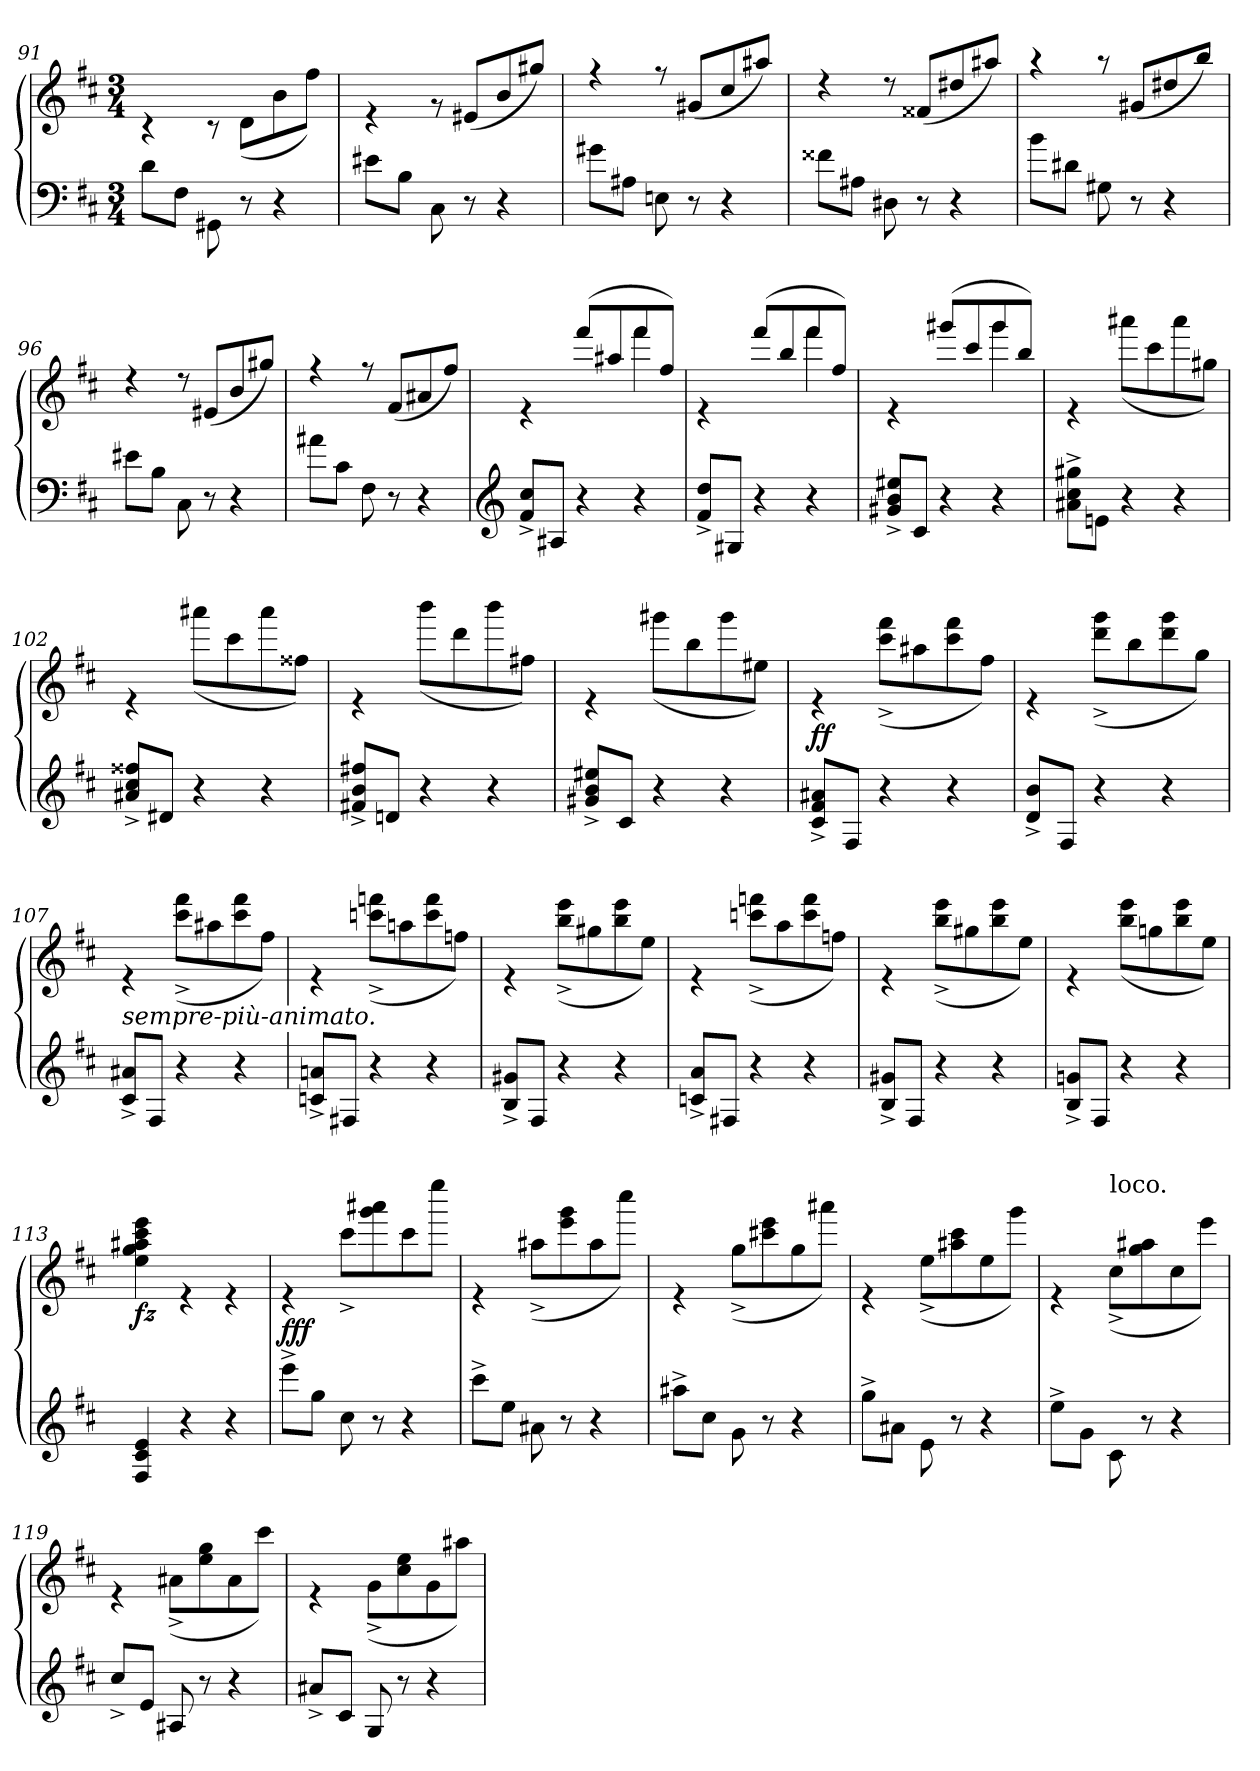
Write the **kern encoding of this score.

**kern	**kern	**dynam
*part1	*part1	*part1
*staff2	*staff1	*staff1/2
*clefF4	*clefG2	*
*k[f#c#]	*k[f#c#]	*
*M3/4	*M3/4	*
=91	=91	=91
*	*^	*
8d\L	2.ryy	4r	.
8F#\J	.	.	.
8GG#X\	.	8r	.
8r	.	(<8d\L	.
4r	.	8b\	.
.	.	8ff#\J)	.
=92	=92	=92	=92
8e#X\L	2.ryy	4r	.
8B\J	.	.	.
8C#\	.	8r	.
8r	.	(<8e#X/L	.
4r	.	8b/	.
.	.	8gg#X/J)	.
=93	=93	=93	=93
8g#X\L	2.ryy	4rff	.
8A#X\J	.	.	.
8En\	.	8rff	.
8r	.	(<8g#X/L	.
4r	.	8cc#/	.
.	.	8aa#X/J)	.
!!LO:LB:g=z	!!
=94	=94	=94	=94
8f##X\L	2.ryy	4rdd	.
8A#X\J	.	.	.
8D#X\	.	8rdd	.
8r	.	(<8f##X/L	.
4r	.	8dd#X/	.
.	.	8aa#X/J)	.
=95	=95	=95	=95
8b\L	2.ryy	4raa	.
8d#X\J	.	.	.
8G#X\	.	8raa	.
8r	.	(<8g#X/L	.
4r	.	8dd#X/	.
.	.	8bb/J)	.
=96	=96	=96	=96
8e#X\L	2.ryy	4rdd	.
8B\J	.	.	.
8C#\	.	8rdd	.
8r	.	(<8e#X/L	.
4r	.	8b/	.
.	.	8gg#X/J)	.
=97	=97	=97	=97
8a#X\L	2.ryy	4rff	.
8c#\J	.	.	.
8F#\	.	8rff	.
8r	.	(<8f#/L	.
4r	.	8a#X/	.
.	.	8ff#/J)	.
*	*v	*v	*
=98	=98	=98
*clefG2	*	*
*	*^	*
*	*	*^	*
8f#/^ 8cc#/^L	2.ryy	2reeeyy	4r	.
8A#X/J	.	.	.	.
4r	.	.	(>8fff#/L	.
.	.	.	8aa#X/	.
4r	.	4fff#\	8fff#/	.
.	.	.	8ff#/J)	.
!!LO:PB:g=z	!!	!!
=99	=99	=99	=99	=99
8f#/^ 8dd/^L	2.ryy	2reeeyy	4r	.
8G#X/J	.	.	.	.
4r	.	.	(>8fff#/L	.
.	.	.	8bb/	.
4r	.	4fff#\	8fff#/	.
.	.	.	8ff#/J)	.
=100	=100	=100	=100	=100
8g#X/^ 8b/^ 8ee#X/^L	2.ryy	2rcccyy	4r	.
8c#/J	.	.	.	.
4r	.	.	(>8ggg#X/L	.
.	.	.	8ccc#/	.
4r	.	4ggg#\	8ggg#/	.
.	.	.	8bb/J)	.
*	*	*v	*v	*
=101	=101	=101	=101
8a#X\^ 8cc#\^ 8gg#X\^L	2.ryy	4r	.
8en\J	.	.	.
4r	.	(<8aaa#X\L	.
.	.	8ccc#\	.
4r	.	8aaa#\	.
.	.	8gg#X\J)	.
=102	=102	=102	=102
8a#X/^ 8cc#/^ 8ff##X/^L	2.ryy	4r	.
8d#X/J	.	.	.
4r	.	(<8aaa#X\L	.
.	.	8ccc#\	.
4r	.	8aaa#\	.
.	.	8ff##X\J)	.
=103	=103	=103	=103
8f#X/^ 8b/^ 8ff#X/^L	2.ryy	4r	.
8dn/J	.	.	.
4r	.	(<8bbb\L	.
.	.	8ddd\	.
4r	.	8bbb\	.
.	.	8ff#X\J)	.
!!LO:LB:g=z	!!
=104	=104	=104	=104
8g#X/^ 8b/^ 8ee#X/^L	2.ryy	4r	.
8c#/J	.	.	.
4r	.	(>8ggg#X\L	.
.	.	8bb\	.
4r	.	8ggg#\	.
.	.	8ee#X\J)	.
=105	=105	=105	=105
!	!	!	!LO:DY:b
8c#/^ 8f#/^ 8a#X/^L	2.ryy	4r	ff
8F#/J	.	.	.
4r	.	(<8ccc#\^ 8fff#\^L	.
.	.	8aa#X\	.
4r	.	8ccc#\ 8fff#\	.
.	.	8ff#\J)	.
=106	=106	=106	=106
8d/^ 8b/^L	2.ryy	4r	.
8F#/J	.	.	.
4r	.	(>8ddd\^ 8ggg\^L	.
.	.	8bb\	.
4r	.	8ddd\ 8ggg\	.
.	.	8gg\J)	.
=107	=107	=107	=107
!	!LO:TX:b:i:t=sempre-più-animato.	!	!
8c#/^ 8a#X/^L	2.ryy	4r	.
8F#/J	.	.	.
4r	.	(<8ccc#\^ 8fff#\^L	.
.	.	8aa#X\	.
4r	.	8ccc#\ 8fff#\	.
.	.	8ff#\J)	.
=108	=108	=108	=108
8cn/^ 8an/^L	2.ryy	4r	.
8F#X/J	.	.	.
4r	.	(<8cccn\^ 8fffn\^L	.
.	.	8aan\	.
4r	.	8ccc\ 8fff\	.
.	.	8ffn\J)	.
!!LO:LB:g=z	!!
=109	=109	=109	=109
8B/^ 8g#X/^L	2.ryy	4r	.
8F#/J	.	.	.
4r	.	(<8bb\^ 8eee\^L	.
.	.	8gg#X\	.
4r	.	8bb\ 8eee\	.
.	.	8ee\J)	.
=110	=110	=110	=110
8cn/^ 8a/^L	2.ryy	4r	.
8F#X/J	.	.	.
4r	.	(>8cccn\^ 8fffn\^L	.
.	.	8aa\	.
4r	.	8ccc\ 8fff\	.
.	.	8ffn\J)	.
=111	=111	=111	=111
8B/^ 8g#X/^L	2.ryy	4r	.
8F#/J	.	.	.
4r	.	(<8bb\^ 8eee\^L	.
.	.	8gg#X\	.
4r	.	8bb\ 8eee\	.
.	.	8ee\J)	.
=112	=112	=112	=112
8B/^ 8gn/^L	2.ryy	4r	.
8F#/J	.	.	.
4r	.	(<8bb\ 8eee\L	.
.	.	8ggn\	.
4r	.	8bb\ 8eee\	.
.	.	8ee\J)	.
=113	=113	=113	=113
!	!	!	!LO:DY:b
4F#/ 4c#/ 4e/	2.ryy	4ee\ 4gg\ 4aa#X\ 4ccc#\ 4eee\	fz
4r	.	4r	.
4r	.	4r	.
=114	=114	=114	=114
!	!	!	!LO:DY:b
8eee^\L	2.ryy	4r	fff
8gg\J	.	.	.
8cc#\	.	8ccc#^\L	.
8r	.	8ggg\ 8aaa#X\	.
4r	.	8ccc#\	.
.	.	8eeee\J	.
!!LO:LB:g=z	!!
=115	=115	=115	=115
8ccc#^\L	2.ryy	4r	.
8ee\J	.	.	.
8a#X\	.	(<8aa#X^\L	.
8r	.	8eee\ 8ggg\	.
4r	.	8aa#\	.
.	.	8cccc#\J)	.
=116	=116	=116	=116
8aa#X^\L	2.ryy	4r	.
8cc#\J	.	.	.
8g\	.	(>8gg^\L	.
8r	.	8ccc#X\ 8eee\	.
4r	.	8gg\	.
.	.	8aaa#X\J)	.
=117	=117	=117	=117
8gg^\L	2.ryy	4r	.
8a#X\J	.	.	.
8e\	.	(<8ee^\L	.
8r	.	8aa#X\ 8ccc#\	.
4r	.	8ee\	.
.	.	8ggg\J)	.
=118	=118	=118	=118
8ee^\L	2.ryy	4r	.
8g\J	.	.	.
!	!	!LO:TX:a:t=loco.	!
8c#\	.	(<8cc#^\L	.
8r	.	8gg\ 8aa#X\	.
4r	.	8cc#\	.
.	.	8eee\J)	.
=119	=119	=119	=119
8cc#^/L	2.ryy	4r	.
8e/J	.	.	.
8A#X/	.	(<8a#X^\L	.
8r	.	8ee\ 8gg\	.
4r	.	8a#\	.
.	.	8ccc#\J)	.
!!LO:LB:g=z	!!
=120	=120	=120	=120
8a#X^/L	2.ryy	4r	.
8c#/J	.	.	.
8G/	.	(>8g^\L	.
8r	.	8cc#\ 8ee\	.
4r	.	8g\	.
.	.	8aa#X\J)	.
*	*v	*v	*
=	=	=
*-	*-	*-
